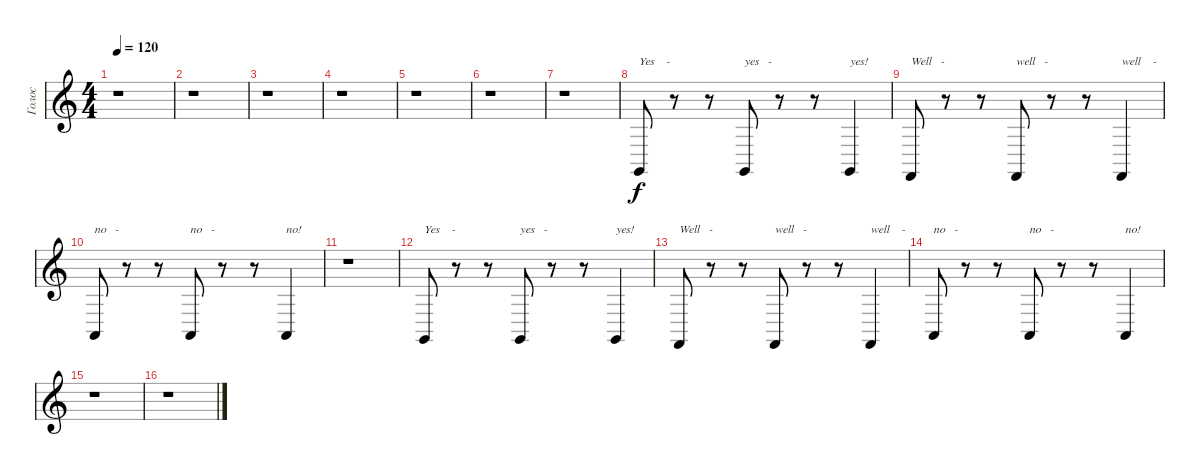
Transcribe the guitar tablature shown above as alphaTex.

\track ("Голос" "Голос") {instrument orchestrahit}
\staff {score}
\tuning (E4 B3 G3 D3 A2 E2) {hide}
\ts (4 4)
\tempo 120
\clef g2
\ks c
r.1{dy f} |
r.1 |
r.1 |
r.1 |
r.1 |
r.1 |
r.1 |
3.6.8{txt "Yes    -"} r.8 r.8 3.6.8{txt "yes   -"} r.8 r.8 3.6.4{txt "yes!"} |
1.6.8{txt "Well   -"} r.8 r.8 1.6.8{txt "well   -"} r.8 r.8 1.6.4{txt "well    -"} |
5.6.8{txt "no   -"} r.8 r.8 5.6.8{txt "no   -"} r.8 r.8 5.6.4{txt "no!"} |
r.1 |
3.6.8{txt "Yes    -"} r.8 r.8 3.6.8{txt "yes   -"} r.8 r.8 3.6.4{txt "yes!"} |
1.6.8{txt "Well   -"} r.8 r.8 1.6.8{txt "well   -"} r.8 r.8 1.6.4{txt "well    -"} |
5.6.8{txt "no   -"} r.8 r.8 5.6.8{txt "no   -"} r.8 r.8 5.6.4{txt "no!"} |
r.1 |
r.1
